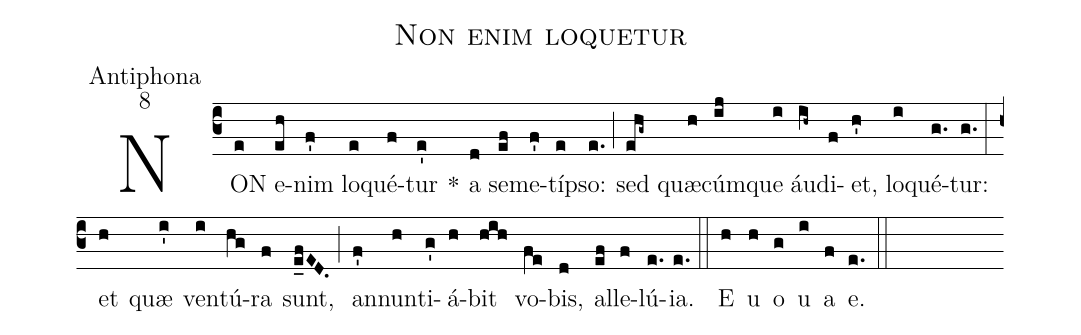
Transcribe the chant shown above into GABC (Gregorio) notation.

name:Non enim loquetur;
office-part:Antiphona;
mode:8;
%%
(c3) NON(e) e(eh)nim(f') lo(e)qué(f)tur(e') *() a(d) se(ef)me(f')tí(e)pso:(e.) (;) sed(ehg~) quæ(h)cúm(ij)que(i) áu(ih~)di(f)et,(h') lo(i)qué(g.)tur:(g.) (:) et(h) quæ(i') ven(i)tú(hg)ra(f) sunt,(e_fED.) (;) an(f')nun(h)ti(g')á(h)bit(hih) vo(fe)bis,(d) al(ef)le(f)lú(e.){ia}.(e.) (::) <eu>E(h) u(h) o(g) u(i) a(f) e.</eu>(e.) (::)
